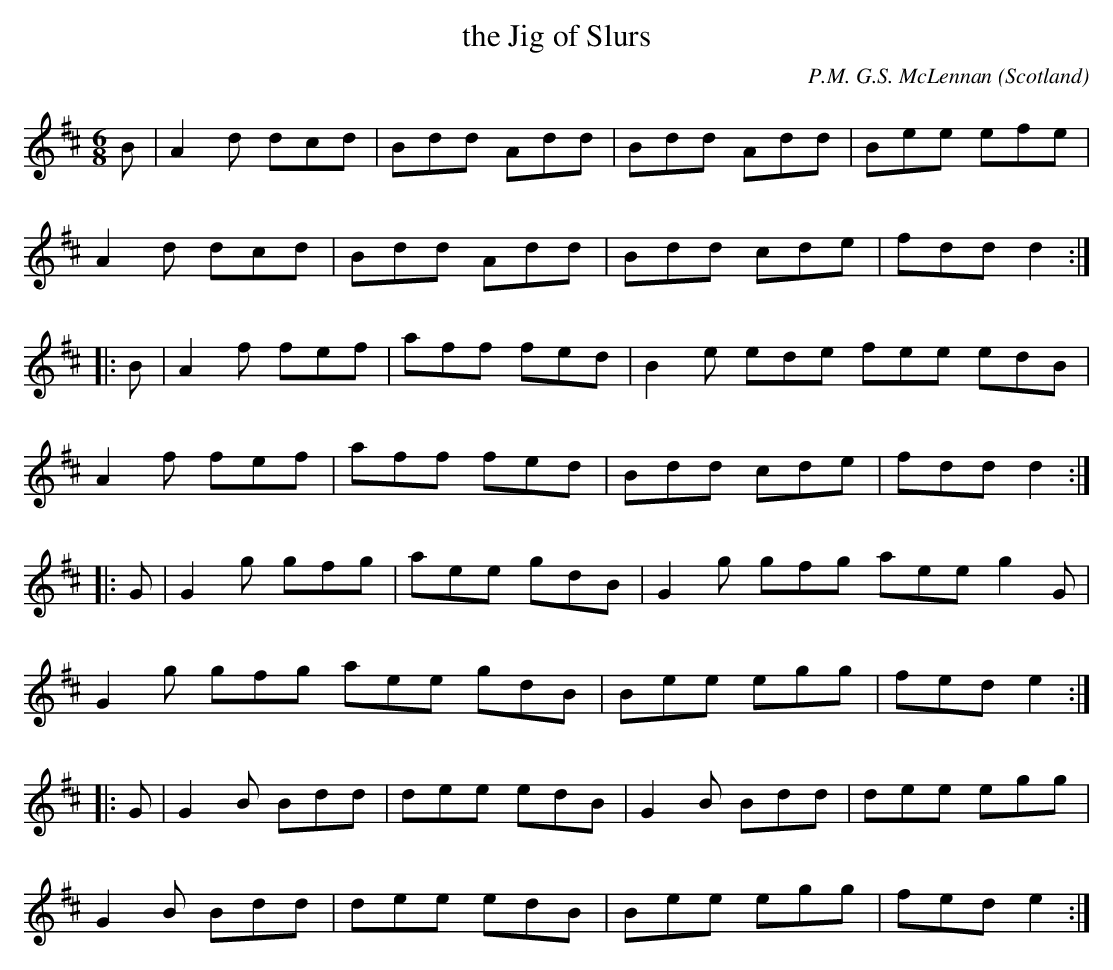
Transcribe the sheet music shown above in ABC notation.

X:1
T:the Jig of Slurs
C:P.M. G.S. McLennan
M:6/8
O:Scotland
K:D major
B|A2d dcd|Bdd Add|Bdd Add|Bee efe|
A2d dcd|Bdd Add|Bdd cde|fdd d2::
B|A2f fef|aff fed|B2e ede fee edB|
A2f fef|aff fed|Bdd cde|fdd d2::
G|G2g gfg|aee gdB|G2g gfg aee g2G|
G2g gfg aee gdB|Bee egg|fed e2::
G|G2B Bdd|dee edB|G2B Bdd|dee egg|
G2B Bdd|dee edB|Bee egg|fed e2:|
